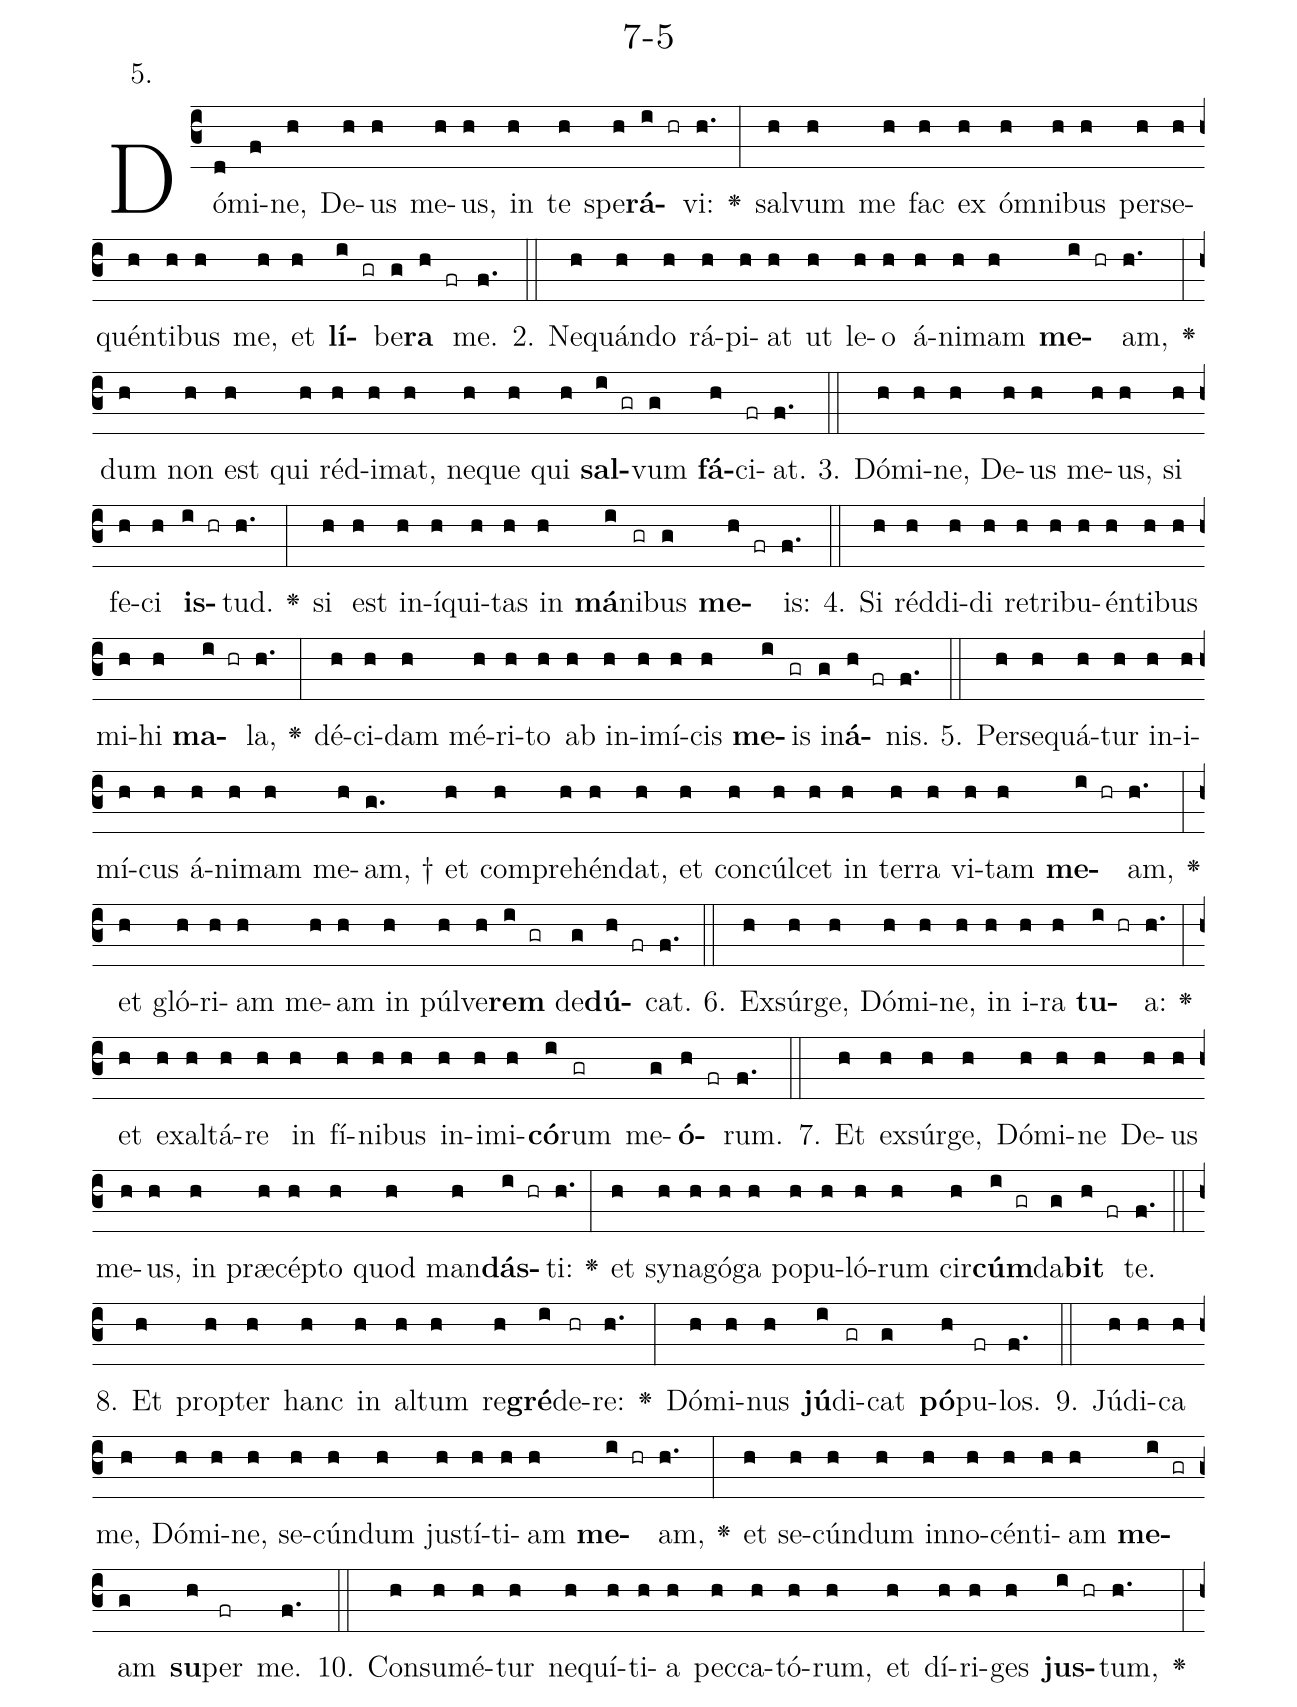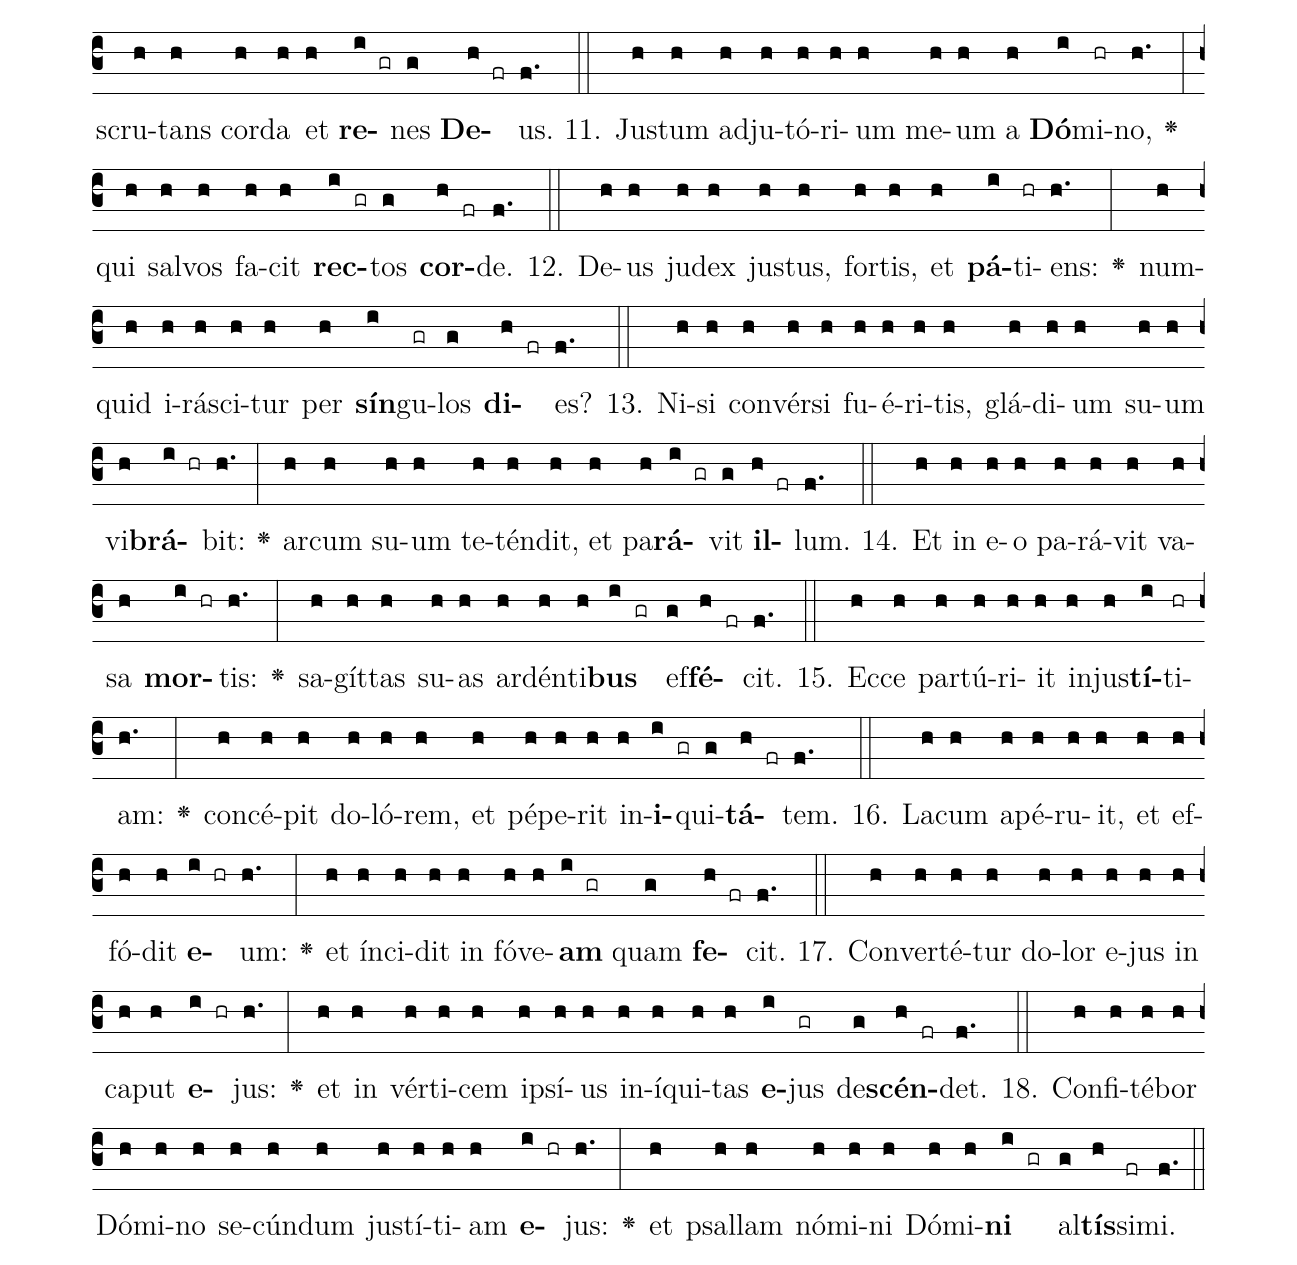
name: 7-5;
annotation: 5.;
%%
(c3)Dó(d)mi(f)ne,(h) De(h)us(h) me(h)us,(h) in(h) te(h) spe(h)<b>rá</b>(i hr)vi:(h.) <v>\greheightstar</v>(:) sal(h)vum(h) me(h) fac(h) ex(h) óm(h)ni(h)bus(h) per(h)se(h)quén(h)ti(h)bus(h) me,(h) et(h) <b>lí</b>(i gr)be(g)<b>ra</b>(h fr) me.(f.) (::)
2. Ne(h)quán(h)do(h) rá(h)pi(h)at(h) ut(h) le(h)o(h) á(h)ni(h)mam(h) <b>me</b>(i hr)am,(h.) <v>\greheightstar</v>(:) dum(h) non(h) est(h) qui(h) réd(h)i(h)mat,(h) ne(h)que(h) qui(h) <b>sal</b>(i gr)vum(g) <b>fá</b>(h)ci(fr)at.(f.) (::)
3. Dó(h)mi(h)ne,(h) De(h)us(h) me(h)us,(h) si(h) fe(h)ci(h) <b>is</b>(i hr)tud.(h.) <v>\greheightstar</v>(:) si(h) est(h) in(h)í(h)qui(h)tas(h) in(h) <b>má</b>(i)ni(gr)bus(g) <b>me</b>(h fr)is:(f.) (::)
4. Si(h) réd(h)di(h)di(h) re(h)tri(h)bu(h)én(h)ti(h)bus(h) mi(h)hi(h) <b>ma</b>(i hr)la,(h.) <v>\greheightstar</v>(:) dé(h)ci(h)dam(h) mé(h)ri(h)to(h) ab(h) in(h)i(h)mí(h)cis(h) <b>me</b>(i)is(gr) in(g)<b>á</b>(h fr)nis.(f.) (::)
5. Per(h)se(h)quá(h)tur(h) in(h)i(h)mí(h)cus(h) á(h)ni(h)mam(h) me(h)am, †(g.) et(h) com(h)pre(h)hén(h)dat,(h) et(h) con(h)cúl(h)cet(h) in(h) ter(h)ra(h) vi(h)tam(h) <b>me</b>(i hr)am,(h.) <v>\greheightstar</v>(:) et(h) gló(h)ri(h)am(h) me(h)am(h) in(h) púl(h)ve(h)<b>rem</b>(i gr) de(g)<b>dú</b>(h fr)cat.(f.) (::)
6. Ex(h)súr(h)ge,(h) Dó(h)mi(h)ne,(h) in(h) i(h)ra(h) <b>tu</b>(i hr)a:(h.) <v>\greheightstar</v>(:) et(h) ex(h)al(h)tá(h)re(h) in(h) fí(h)ni(h)bus(h) in(h)i(h)mi(h)<b>có</b>(i)rum(gr) me(g)<b>ó</b>(h fr)rum.(f.) (::)
7. Et(h) ex(h)súr(h)ge,(h) Dó(h)mi(h)ne(h) De(h)us(h) me(h)us,(h) in(h) præ(h)cép(h)to(h) quod(h) man(h)<b>dás</b>(i hr)ti:(h.) <v>\greheightstar</v>(:) et(h) sy(h)na(h)gó(h)ga(h) po(h)pu(h)ló(h)rum(h) cir(h)<b>cúm</b>(i gr)da(g)<b>bit</b>(h fr) te.(f.) (::)
8. Et(h) prop(h)ter(h) hanc(h) in(h) al(h)tum(h) re(h)<b>gré</b>(i)de(hr)re:(h.) <v>\greheightstar</v>(:) Dó(h)mi(h)nus(h) <b>jú</b>(i)di(gr)cat(g) <b>pó</b>(h)pu(fr)los.(f.) (::)
9. Jú(h)di(h)ca(h) me,(h) Dó(h)mi(h)ne,(h) se(h)cún(h)dum(h) jus(h)tí(h)ti(h)am(h) <b>me</b>(i hr)am,(h.) <v>\greheightstar</v>(:) et(h) se(h)cún(h)dum(h) in(h)no(h)cén(h)ti(h)am(h) <b>me</b>(i gr)am(g) <b>su</b>(h)per(fr) me.(f.) (::)
10. Con(h)su(h)mé(h)tur(h) ne(h)quí(h)ti(h)a(h) pec(h)ca(h)tó(h)rum,(h) et(h) dí(h)ri(h)ges(h) <b>jus</b>(i hr)tum,(h.) <v>\greheightstar</v>(:) scru(h)tans(h) cor(h)da(h) et(h) <b>re</b>(i gr)nes(g) <b>De</b>(h fr)us.(f.) (::)
11. Jus(h)tum(h) ad(h)ju(h)tó(h)ri(h)um(h) me(h)um(h) a(h) <b>Dó</b>(i)mi(hr)no,(h.) <v>\greheightstar</v>(:) qui(h) sal(h)vos(h) fa(h)cit(h) <b>rec</b>(i gr)tos(g) <b>cor</b>(h fr)de.(f.) (::)
12. De(h)us(h) ju(h)dex(h) jus(h)tus,(h) for(h)tis,(h) et(h) <b>pá</b>(i)ti(hr)ens:(h.) <v>\greheightstar</v>(:) num(h)quid(h) i(h)rá(h)sci(h)tur(h) per(h) <b>sín</b>(i)gu(gr)los(g) <b>di</b>(h fr)es?(f.) (::)
13. Ni(h)si(h) con(h)vér(h)si(h) fu(h)é(h)ri(h)tis,(h) glá(h)di(h)um(h) su(h)um(h) vi(h)<b>brá</b>(i hr)bit:(h.) <v>\greheightstar</v>(:) ar(h)cum(h) su(h)um(h) te(h)tén(h)dit,(h) et(h) pa(h)<b>rá</b>(i gr)vit(g) <b>il</b>(h fr)lum.(f.) (::)
14. Et(h) in(h) e(h)o(h) pa(h)rá(h)vit(h) va(h)sa(h) <b>mor</b>(i hr)tis:(h.) <v>\greheightstar</v>(:) sa(h)gít(h)tas(h) su(h)as(h) ar(h)dén(h)ti(h)<b>bus</b>(i gr) ef(g)<b>fé</b>(h fr)cit.(f.) (::)
15. Ec(h)ce(h) par(h)tú(h)ri(h)it(h) in(h)jus(h)<b>tí</b>(i)ti(hr)am:(h.) <v>\greheightstar</v>(:) con(h)cé(h)pit(h) do(h)ló(h)rem,(h) et(h) pé(h)pe(h)rit(h) in(h)<b>i</b>(i gr)qui(g)<b>tá</b>(h fr)tem.(f.) (::)
16. La(h)cum(h) a(h)pé(h)ru(h)it,(h) et(h) ef(h)fó(h)dit(h) <b>e</b>(i hr)um:(h.) <v>\greheightstar</v>(:) et(h) ín(h)ci(h)dit(h) in(h) fó(h)ve(h)<b>am</b>(i gr) quam(g) <b>fe</b>(h fr)cit.(f.) (::)
17. Con(h)ver(h)té(h)tur(h) do(h)lor(h) e(h)jus(h) in(h) ca(h)put(h) <b>e</b>(i hr)jus:(h.) <v>\greheightstar</v>(:) et(h) in(h) vér(h)ti(h)cem(h) ip(h)sí(h)us(h) in(h)í(h)qui(h)tas(h) <b>e</b>(i)jus(gr) de(g)<b>scén</b>(h fr)det.(f.) (::)
18. Con(h)fi(h)té(h)bor(h) Dó(h)mi(h)no(h) se(h)cún(h)dum(h) jus(h)tí(h)ti(h)am(h) <b>e</b>(i hr)jus:(h.) <v>\greheightstar</v>(:) et(h) psal(h)lam(h) nó(h)mi(h)ni(h) Dó(h)mi(h)<b>ni</b>(i gr) al(g)<b>tís</b>(h)si(fr)mi.(f.) (::)
